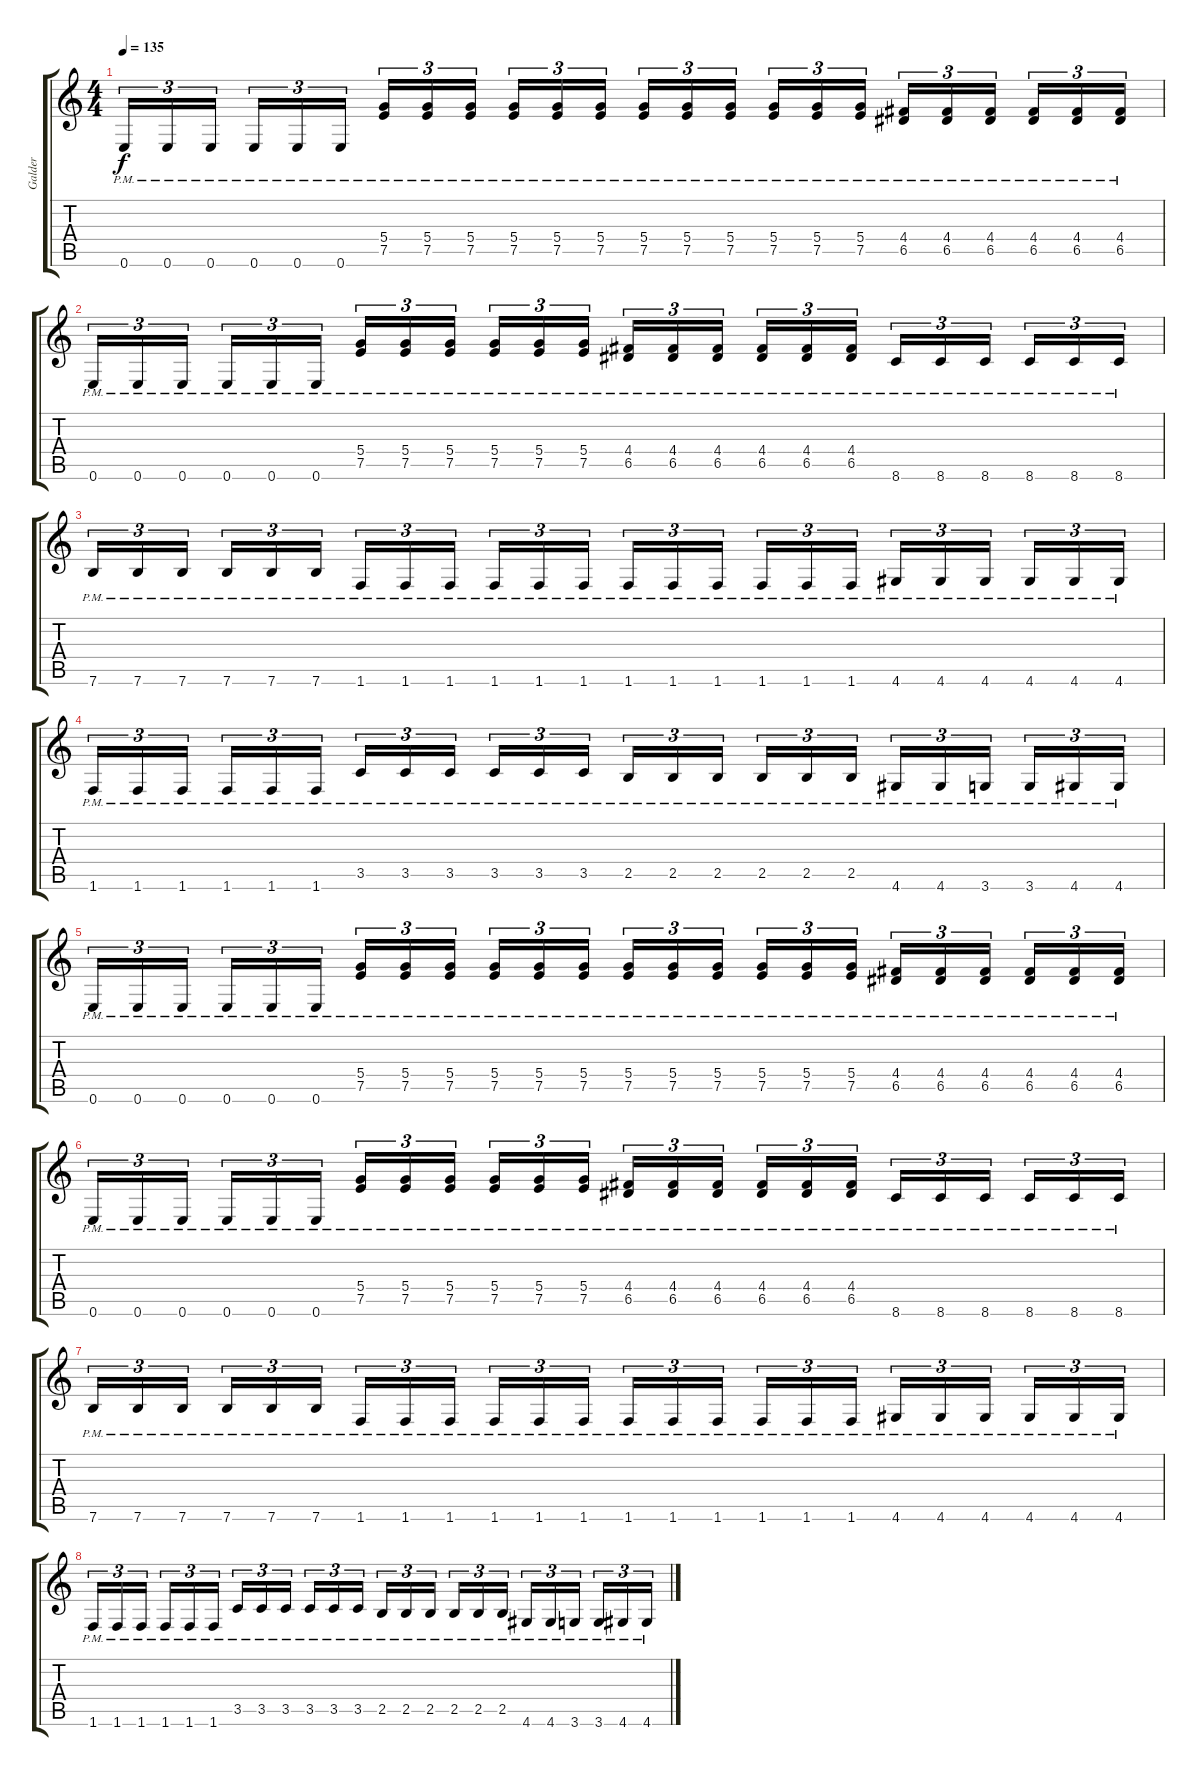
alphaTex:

\track ("Galder" "Galder") {instrument overdrivenguitar}
\staff {score tabs}
\tuning (E4 B3 G3 D3 A2 E2) {hide}
\ts (4 4)
\section ("" "")
\tempo 135
\clef g2
\ks c
0.6{pm}.16{tu (3 2) dy f} 0.6{pm}.16{tu (3 2)} 0.6{pm}.16{tu (3 2)} 0.6{pm}.16{tu (3 2)} 0.6{pm}.16{tu (3 2)} 0.6{pm}.16{tu (3 2)} (5.4{pm} 7.5{pm}).16{tu (3 2)} (5.4{pm} 7.5{pm}).16{tu (3 2)} (5.4{pm} 7.5{pm}).16{tu (3 2)} (5.4{pm} 7.5{pm}).16{tu (3 2)} (5.4{pm} 7.5{pm}).16{tu (3 2)} (5.4{pm} 7.5{pm}).16{tu (3 2)} (5.4{pm} 7.5{pm}).16{tu (3 2)} (5.4{pm} 7.5{pm}).16{tu (3 2)} (5.4{pm} 7.5{pm}).16{tu (3 2)} (5.4{pm} 7.5{pm}).16{tu (3 2)} (5.4{pm} 7.5{pm}).16{tu (3 2)} (5.4{pm} 7.5{pm}).16{tu (3 2)} (4.4{pm} 6.5{pm}).16{tu (3 2)} (4.4{pm} 6.5{pm}).16{tu (3 2)} (4.4{pm} 6.5{pm}).16{tu (3 2)} (4.4{pm} 6.5{pm}).16{tu (3 2)} (4.4{pm} 6.5{pm}).16{tu (3 2)} (4.4{pm} 6.5{pm}).16{tu (3 2)} |
0.6{pm}.16{tu (3 2)} 0.6{pm}.16{tu (3 2)} 0.6{pm}.16{tu (3 2)} 0.6{pm}.16{tu (3 2)} 0.6{pm}.16{tu (3 2)} 0.6{pm}.16{tu (3 2)} (5.4{pm} 7.5{pm}).16{tu (3 2)} (5.4{pm} 7.5{pm}).16{tu (3 2)} (5.4{pm} 7.5{pm}).16{tu (3 2)} (5.4{pm} 7.5{pm}).16{tu (3 2)} (5.4{pm} 7.5{pm}).16{tu (3 2)} (5.4{pm} 7.5{pm}).16{tu (3 2)} (4.4{pm} 6.5{pm}).16{tu (3 2)} (4.4{pm} 6.5{pm}).16{tu (3 2)} (4.4{pm} 6.5{pm}).16{tu (3 2)} (4.4{pm} 6.5{pm}).16{tu (3 2)} (4.4{pm} 6.5{pm}).16{tu (3 2)} (4.4{pm} 6.5{pm}).16{tu (3 2)} 8.6{pm}.16{tu (3 2)} 8.6{pm}.16{tu (3 2)} 8.6{pm}.16{tu (3 2)} 8.6{pm}.16{tu (3 2)} 8.6{pm}.16{tu (3 2)} 8.6{pm}.16{tu (3 2)} |
7.6{pm}.16{tu (3 2)} 7.6{pm}.16{tu (3 2)} 7.6{pm}.16{tu (3 2)} 7.6{pm}.16{tu (3 2)} 7.6{pm}.16{tu (3 2)} 7.6{pm}.16{tu (3 2)} 1.6{pm}.16{tu (3 2)} 1.6{pm}.16{tu (3 2)} 1.6{pm}.16{tu (3 2)} 1.6{pm}.16{tu (3 2)} 1.6{pm}.16{tu (3 2)} 1.6{pm}.16{tu (3 2)} 1.6{pm}.16{tu (3 2)} 1.6{pm}.16{tu (3 2)} 1.6{pm}.16{tu (3 2)} 1.6{pm}.16{tu (3 2)} 1.6{pm}.16{tu (3 2)} 1.6{pm}.16{tu (3 2)} 4.6{pm}.16{tu (3 2)} 4.6{pm}.16{tu (3 2)} 4.6{pm}.16{tu (3 2)} 4.6{pm}.16{tu (3 2)} 4.6{pm}.16{tu (3 2)} 4.6{pm}.16{tu (3 2)} |
1.6{pm}.16{tu (3 2)} 1.6{pm}.16{tu (3 2)} 1.6{pm}.16{tu (3 2)} 1.6{pm}.16{tu (3 2)} 1.6{pm}.16{tu (3 2)} 1.6{pm}.16{tu (3 2)} 3.5{pm}.16{tu (3 2)} 3.5{pm}.16{tu (3 2)} 3.5{pm}.16{tu (3 2)} 3.5{pm}.16{tu (3 2)} 3.5{pm}.16{tu (3 2)} 3.5{pm}.16{tu (3 2)} 2.5{pm}.16{tu (3 2)} 2.5{pm}.16{tu (3 2)} 2.5{pm}.16{tu (3 2)} 2.5{pm}.16{tu (3 2)} 2.5{pm}.16{tu (3 2)} 2.5{pm}.16{tu (3 2)} 4.6{pm}.16{tu (3 2)} 4.6{pm}.16{tu (3 2)} 3.6{pm}.16{tu (3 2)} 3.6{pm}.16{tu (3 2)} 4.6{pm}.16{tu (3 2)} 4.6{pm}.16{tu (3 2)} |
0.6{pm}.16{tu (3 2)} 0.6{pm}.16{tu (3 2)} 0.6{pm}.16{tu (3 2)} 0.6{pm}.16{tu (3 2)} 0.6{pm}.16{tu (3 2)} 0.6{pm}.16{tu (3 2)} (5.4{pm} 7.5{pm}).16{tu (3 2)} (5.4{pm} 7.5{pm}).16{tu (3 2)} (5.4{pm} 7.5{pm}).16{tu (3 2)} (5.4{pm} 7.5{pm}).16{tu (3 2)} (5.4{pm} 7.5{pm}).16{tu (3 2)} (5.4{pm} 7.5{pm}).16{tu (3 2)} (5.4{pm} 7.5{pm}).16{tu (3 2)} (5.4{pm} 7.5{pm}).16{tu (3 2)} (5.4{pm} 7.5{pm}).16{tu (3 2)} (5.4{pm} 7.5{pm}).16{tu (3 2)} (5.4{pm} 7.5{pm}).16{tu (3 2)} (5.4{pm} 7.5{pm}).16{tu (3 2)} (4.4{pm} 6.5{pm}).16{tu (3 2)} (4.4{pm} 6.5{pm}).16{tu (3 2)} (4.4{pm} 6.5{pm}).16{tu (3 2)} (4.4{pm} 6.5{pm}).16{tu (3 2)} (4.4{pm} 6.5{pm}).16{tu (3 2)} (4.4{pm} 6.5{pm}).16{tu (3 2)} |
0.6{pm}.16{tu (3 2)} 0.6{pm}.16{tu (3 2)} 0.6{pm}.16{tu (3 2)} 0.6{pm}.16{tu (3 2)} 0.6{pm}.16{tu (3 2)} 0.6{pm}.16{tu (3 2)} (5.4{pm} 7.5{pm}).16{tu (3 2)} (5.4{pm} 7.5{pm}).16{tu (3 2)} (5.4{pm} 7.5{pm}).16{tu (3 2)} (5.4{pm} 7.5{pm}).16{tu (3 2)} (5.4{pm} 7.5{pm}).16{tu (3 2)} (5.4{pm} 7.5{pm}).16{tu (3 2)} (4.4{pm} 6.5{pm}).16{tu (3 2)} (4.4{pm} 6.5{pm}).16{tu (3 2)} (4.4{pm} 6.5{pm}).16{tu (3 2)} (4.4{pm} 6.5{pm}).16{tu (3 2)} (4.4{pm} 6.5{pm}).16{tu (3 2)} (4.4{pm} 6.5{pm}).16{tu (3 2)} 8.6{pm}.16{tu (3 2)} 8.6{pm}.16{tu (3 2)} 8.6{pm}.16{tu (3 2)} 8.6{pm}.16{tu (3 2)} 8.6{pm}.16{tu (3 2)} 8.6{pm}.16{tu (3 2)} |
7.6{pm}.16{tu (3 2)} 7.6{pm}.16{tu (3 2)} 7.6{pm}.16{tu (3 2)} 7.6{pm}.16{tu (3 2)} 7.6{pm}.16{tu (3 2)} 7.6{pm}.16{tu (3 2)} 1.6{pm}.16{tu (3 2)} 1.6{pm}.16{tu (3 2)} 1.6{pm}.16{tu (3 2)} 1.6{pm}.16{tu (3 2)} 1.6{pm}.16{tu (3 2)} 1.6{pm}.16{tu (3 2)} 1.6{pm}.16{tu (3 2)} 1.6{pm}.16{tu (3 2)} 1.6{pm}.16{tu (3 2)} 1.6{pm}.16{tu (3 2)} 1.6{pm}.16{tu (3 2)} 1.6{pm}.16{tu (3 2)} 4.6{pm}.16{tu (3 2)} 4.6{pm}.16{tu (3 2)} 4.6{pm}.16{tu (3 2)} 4.6{pm}.16{tu (3 2)} 4.6{pm}.16{tu (3 2)} 4.6{pm}.16{tu (3 2)} |
1.6{pm}.16{tu (3 2)} 1.6{pm}.16{tu (3 2)} 1.6{pm}.16{tu (3 2)} 1.6{pm}.16{tu (3 2)} 1.6{pm}.16{tu (3 2)} 1.6{pm}.16{tu (3 2)} 3.5{pm}.16{tu (3 2)} 3.5{pm}.16{tu (3 2)} 3.5{pm}.16{tu (3 2)} 3.5{pm}.16{tu (3 2)} 3.5{pm}.16{tu (3 2)} 3.5{pm}.16{tu (3 2)} 2.5{pm}.16{tu (3 2)} 2.5{pm}.16{tu (3 2)} 2.5{pm}.16{tu (3 2)} 2.5{pm}.16{tu (3 2)} 2.5{pm}.16{tu (3 2)} 2.5{pm}.16{tu (3 2)} 4.6{pm}.16{tu (3 2)} 4.6{pm}.16{tu (3 2)} 3.6{pm}.16{tu (3 2)} 3.6{pm}.16{tu (3 2)} 4.6{pm}.16{tu (3 2)} 4.6{pm}.16{tu (3 2)}
